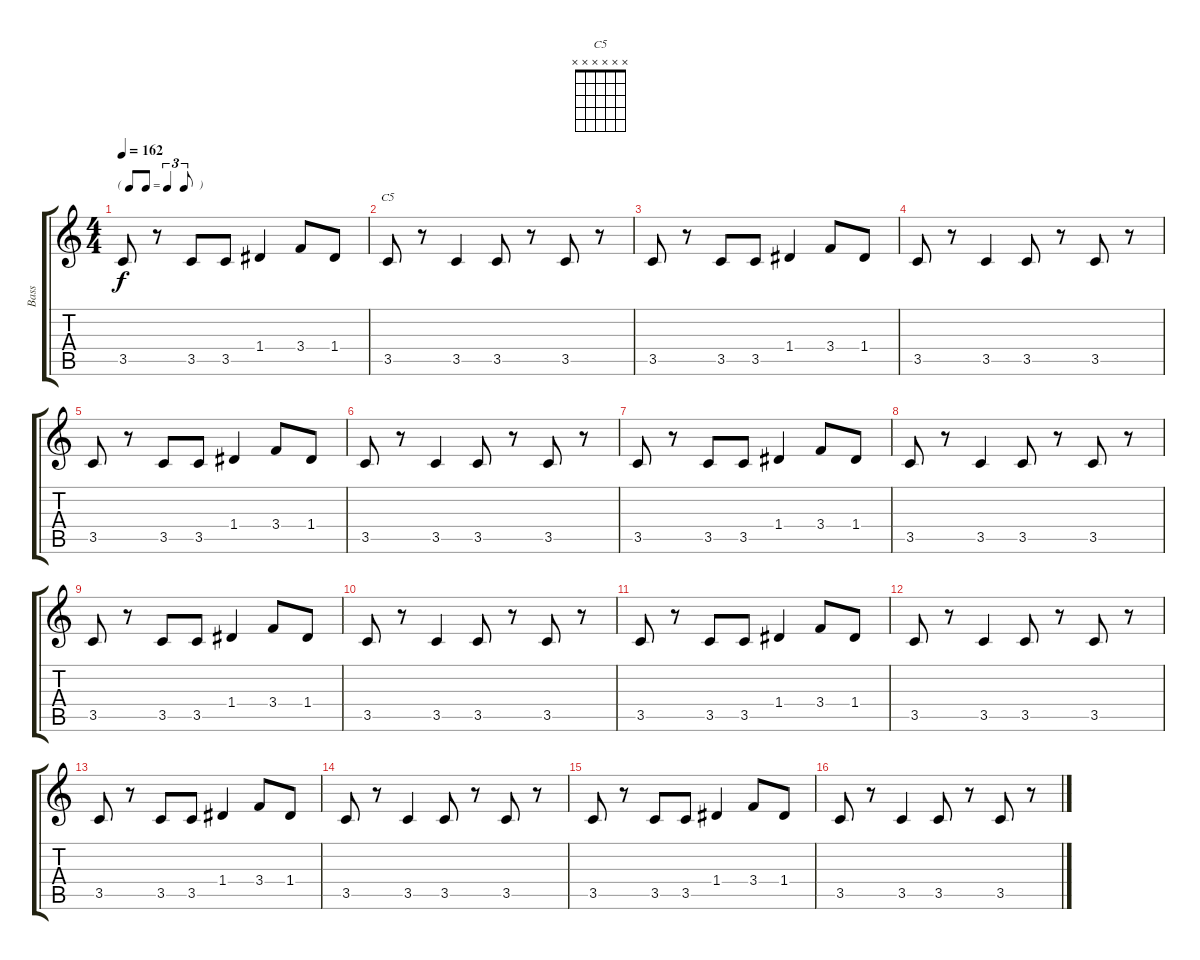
\track ("Bass" "Bass") {instrument electricbassfinger}
\staff {score tabs}
\tuning (E4 B3 G3 D3 A2 E2) {hide}
\chord ("C5" x x x x x x)
\ts (4 4)
\tf triplet8th
\tempo 162
\clef g2
\ks c
3.5.8{dy f} r.8 3.5.8 3.5.8 1.4.4 3.4.8 1.4.8 |
3.5.8{ch "C5"} r.8 3.5.4 3.5.8 r.8 3.5.8 r.8 |
3.5.8 r.8 3.5.8 3.5.8 1.4.4 3.4.8 1.4.8 |
3.5.8 r.8 3.5.4 3.5.8 r.8 3.5.8 r.8 |
3.5.8 r.8 3.5.8 3.5.8 1.4.4 3.4.8 1.4.8 |
3.5.8 r.8 3.5.4 3.5.8 r.8 3.5.8 r.8 |
3.5.8 r.8 3.5.8 3.5.8 1.4.4 3.4.8 1.4.8 |
3.5.8 r.8 3.5.4 3.5.8 r.8 3.5.8 r.8 |
3.5.8 r.8 3.5.8 3.5.8 1.4.4 3.4.8 1.4.8 |
3.5.8 r.8 3.5.4 3.5.8 r.8 3.5.8 r.8 |
3.5.8 r.8 3.5.8 3.5.8 1.4.4 3.4.8 1.4.8 |
3.5.8 r.8 3.5.4 3.5.8 r.8 3.5.8 r.8 |
3.5.8 r.8 3.5.8 3.5.8 1.4.4 3.4.8 1.4.8 |
3.5.8 r.8 3.5.4 3.5.8 r.8 3.5.8 r.8 |
3.5.8 r.8 3.5.8 3.5.8 1.4.4 3.4.8 1.4.8 |
3.5.8 r.8 3.5.4 3.5.8 r.8 3.5.8 r.8
